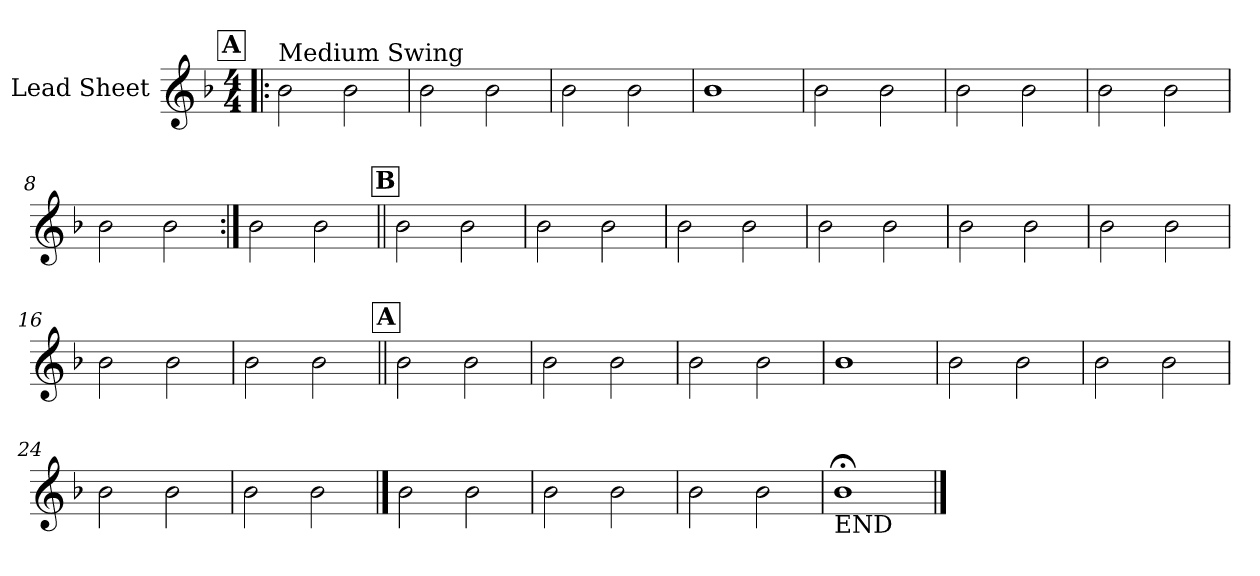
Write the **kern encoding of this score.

**kern
*part1
*staff1
*I"Lead Sheet
*clefG2
*k[b-]
*F:
*M4/4
!!LO:REH:place=s1:a:fs=14:t=A
=1!|:
!LO:TX:a:t=Medium Swing
2b-\
2b-\
=2
2b-\
2b-\
=3
2b-\
2b-\
=4
1b-
!!LO:LB:g=z
=5
2b-\
2b-\
=6
2b-\
2b-\
=7
2b-\
2b-\
=8
2b-\
2b-\
!!LO:LB:g=z
=9:|!
2b-\
2b-\
!!LO:LB:g=z
!!LO:REH:place=s1:a:fs=14:t=B
=10||
2b-\
2b-\
=11
2b-\
2b-\
=12
2b-\
2b-\
=13
2b-\
2b-\
!!LO:LB:g=z
=14
2b-\
2b-\
=15
2b-\
2b-\
=16
2b-\
2b-\
=17
2b-\
2b-\
!!LO:LB:g=z
!!LO:REH:place=s1:a:fs=14:t=A
=18||
2b-\
2b-\
=19
2b-\
2b-\
=20
2b-\
2b-\
=21
1b-
!!LO:LB:g=z
=22
2b-\
2b-\
=23
2b-\
2b-\
=24
2b-\
2b-\
=25
2b-\
2b-\
!!LO:LB:g=z
==26
2b-\
2b-\
=27
2b-\
2b-\
=28
2b-\
2b-\
=29
!LO:TX:b:t=END
1b-;<
==
*-
